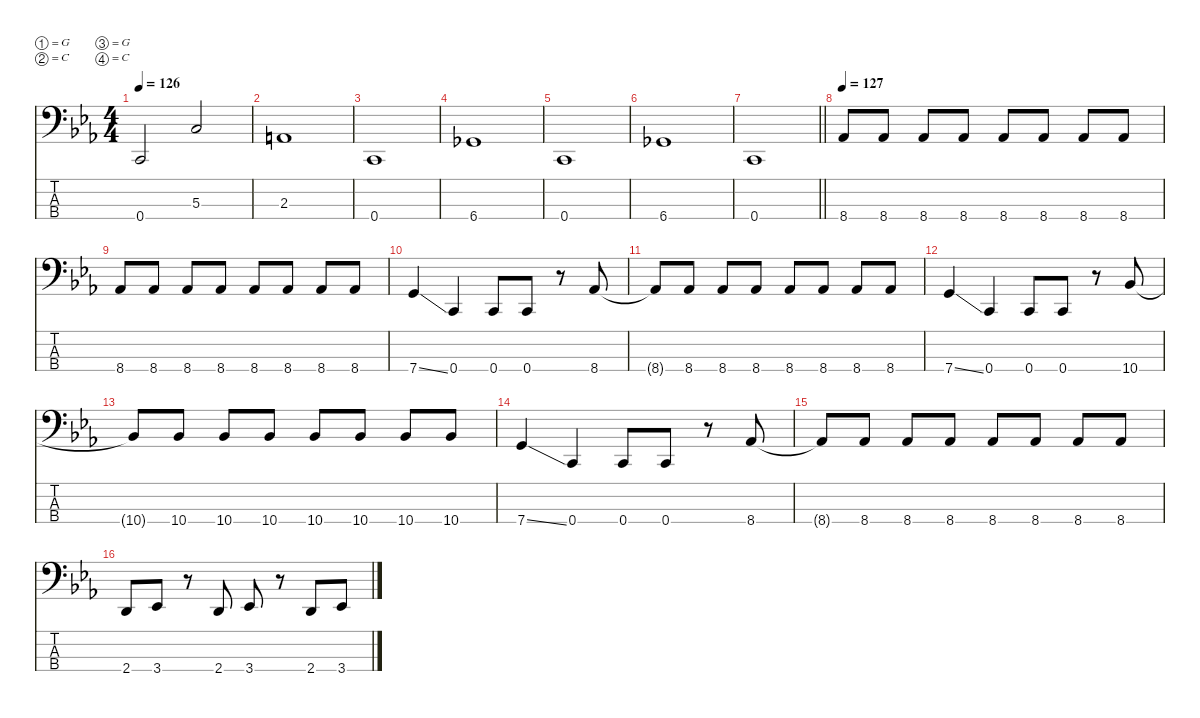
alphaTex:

\defaultSystemsLayout 4
\hideDynamics
\bracketExtendMode nobrackets
\singleTrackTrackNamePolicy hidden
\multiTrackTrackNamePolicy hidden
\firstSystemTrackNameMode fullname
\firstSystemTrackNameOrientation horizontal
\otherSystemsTrackNameOrientation horizontal
\track ("Bass" "fl.bs.") {instrument fretlessbass}
\staff {score tabs}
\tuning (G2 C2 G1 C1)
\ts (4 4)
\tempo 126
\clef f4
\ks cminor
0.4{acc forcenatural}.2{dy f} 5.3{acc forcenatural}.2 |
2.3{acc forcenatural}.1 |
0.4{acc forcenatural}.1 |
6.4{acc b}.1 |
0.4{acc forcenatural}.1 |
6.4{acc b}.1 |
\barLineRight lightlight
0.4{acc forcenatural}.1 |
\tempo 127
8.4{acc b}.8 8.4{acc b}.8 8.4{acc b}.8 8.4{acc b}.8 8.4{acc b}.8 8.4{acc b}.8 8.4{acc b}.8 8.4{acc b}.8 |
8.4{acc b}.8 8.4{acc b}.8 8.4{acc b}.8 8.4{acc b}.8 8.4{acc b}.8 8.4{acc b}.8 8.4{acc b}.8 8.4{acc b}.8 |
7.4{ss acc forcenatural}.4 0.4{acc forcenatural}.4 0.4{acc forcenatural}.8 0.4{acc forcenatural}.8 r.8 8.4{acc b}.8 |
8.4{t acc b}.8 8.4{acc b}.8 8.4{acc b}.8 8.4{acc b}.8 8.4{acc b}.8 8.4{acc b}.8 8.4{acc b}.8 8.4{acc b}.8 |
7.4{ss acc forcenatural}.4 0.4{acc forcenatural}.4 0.4{acc forcenatural}.8 0.4{acc forcenatural}.8 r.8 10.4{acc b}.8 |
10.4{t acc b}.8 10.4{acc b}.8 10.4{acc b}.8 10.4{acc b}.8 10.4{acc b}.8 10.4{acc b}.8 10.4{acc b}.8 10.4{acc b}.8 |
7.4{ss acc forcenatural}.4 0.4{acc forcenatural}.4 0.4{acc forcenatural}.8 0.4{acc forcenatural}.8 r.8 8.4{acc b}.8 |
8.4{t acc b}.8 8.4{acc b}.8 8.4{acc b}.8 8.4{acc b}.8 8.4{acc b}.8 8.4{acc b}.8 8.4{acc b}.8 8.4{acc b}.8 |
2.4{acc forcenatural}.8 3.4{acc b}.8 r.8 2.4{acc forcenatural}.8 3.4{acc b}.8 r.8 2.4{acc forcenatural}.8 3.4{acc b}.8
